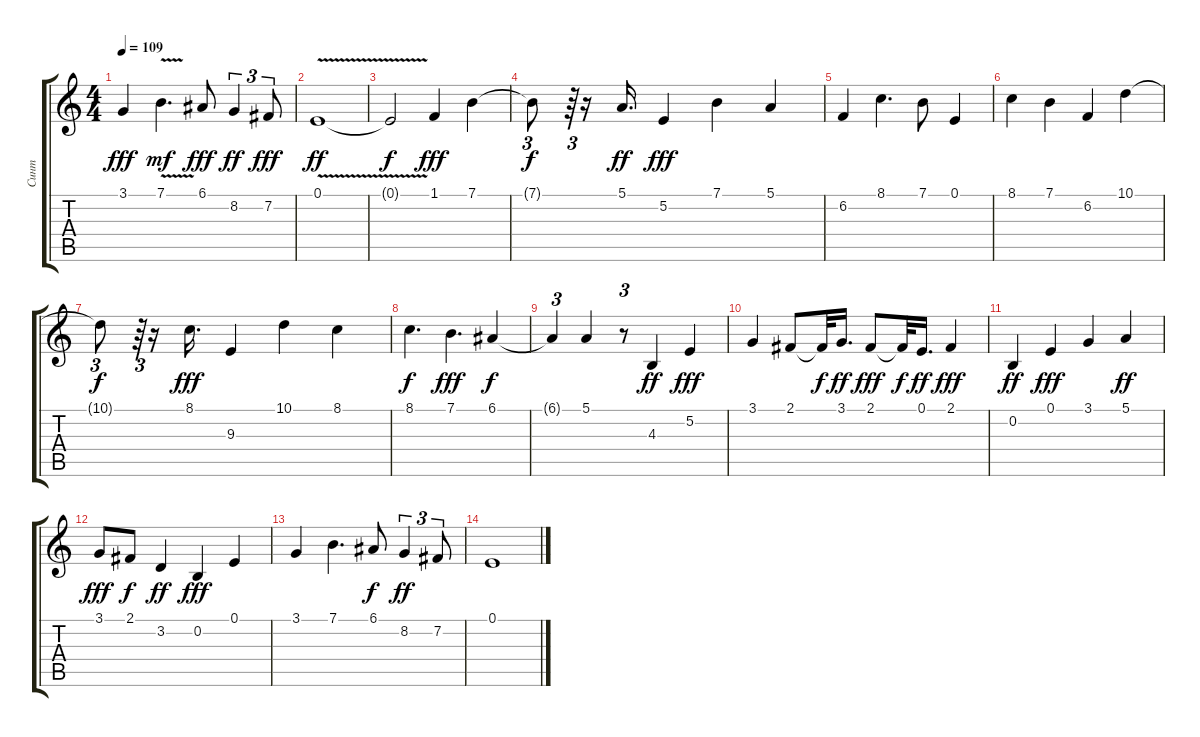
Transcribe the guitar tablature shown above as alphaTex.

\track ("Синт" "Синт") {instrument drawbarorgan}
\staff {score tabs}
\tuning (E4 B3 G3 D3 A2 E2) {hide}
\ts (4 4)
\tempo 109
\clef g2
\ks c
3.1.4{dy fff} 7.1{v}.4{d dy mf} 6.1.8{dy fff} 8.2.4{tu (3 2) dy ff} 7.2.8{tu (3 2) dy fff} |
0.1{v}.1{dy ff} |
0.1{t}.2{dy f} 1.1.4{dy fff} 7.1.4 |
7.1{t}.8{tu (3 2) dy f} r.64{tu (3 2)} r.16 5.1.16{d dy ff} 5.2.4{dy fff} 7.1.4 5.1.4 |
6.2.4 8.1.4{d} 7.1.8 0.1.4 |
8.1.4 7.1.4 6.2.4 10.1.4 |
10.1{t}.8{tu (3 2) dy f} r.64{tu (3 2)} r.16 8.1.16{d dy fff} 9.3.4 10.1.4 8.1.4 |
8.1.4{d dy f} 7.1.4{d dy fff} 6.1.4{dy f} |
6.1{t}.4{tu (3 2)} 5.1.4 r.8{tu (3 2)} 4.3.4{dy ff} 5.2.4{dy fff} |
3.1.4 2.1.8 2.1{t}.32{dy f} 3.1.16{d dy ff} 2.1.8{dy fff} 2.1{t}.32{dy f} 0.1.16{d dy ff} 2.1.4{dy fff} |
0.2.4{dy ff} 0.1.4{dy fff} 3.1.4 5.1.4{dy ff} |
3.1.8{dy fff} 2.1.8{dy f} 3.2.4{dy ff} 0.2.4{dy fff} 0.1.4 |
3.1.4 7.1.4{d} 6.1.8{dy f} 8.2.4{tu (3 2) dy ff} 7.2.8{tu (3 2)} |
0.1.1
